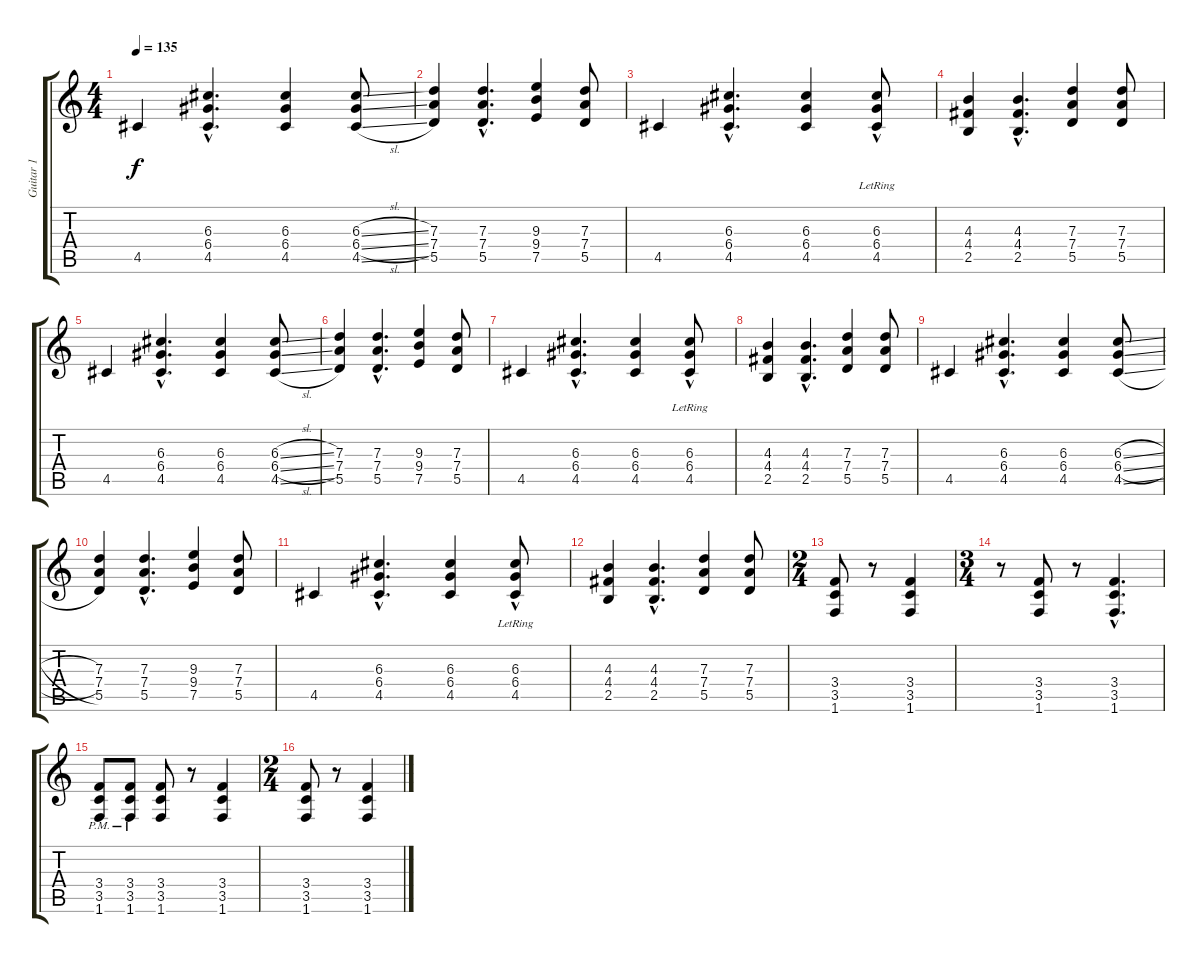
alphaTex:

\track ("Guitar 1" "Guitar 1") {instrument distortionguitar}
\staff {score tabs}
\tuning (E4 B3 G3 D3 A2 E2) {hide}
\ts (4 4)
\tempo 135
\clef g2
\ks c
4.5.4{dy f} (6.3{hac} 6.4{hac} 4.5{hac}).4{d} (6.3 6.4 4.5).4 (6.3{sl} 6.4{sl} 4.5{sl}).8 |
(7.3 7.4 5.5).4 (7.3{hac} 7.4{hac} 5.5{hac}).4{d} (9.3 9.4 7.5).4 (7.3 7.4 5.5).8 |
4.5.4 (6.3{hac} 6.4{hac} 4.5{hac}).4{d} (6.3 6.4 4.5).4 (6.3{hac lr} 6.4{lr} 4.5{lr}).8 |
(4.3 4.4 2.5).4 (4.3{hac} 4.4{hac} 2.5{hac}).4{d} (7.3 7.4 5.5).4 (7.3 7.4 5.5).8 |
4.5.4 (6.3{hac} 6.4{hac} 4.5{hac}).4{d} (6.3 6.4 4.5).4 (6.3{sl} 6.4{sl} 4.5{sl}).8 |
(7.3 7.4 5.5).4 (7.3{hac} 7.4{hac} 5.5{hac}).4{d} (9.3 9.4 7.5).4 (7.3 7.4 5.5).8 |
4.5.4 (6.3{hac} 6.4{hac} 4.5{hac}).4{d} (6.3 6.4 4.5).4 (6.3{hac lr} 6.4{lr} 4.5{lr}).8 |
(4.3 4.4 2.5).4 (4.3{hac} 4.4{hac} 2.5{hac}).4{d} (7.3 7.4 5.5).4 (7.3 7.4 5.5).8 |
4.5.4 (6.3{hac} 6.4{hac} 4.5{hac}).4{d} (6.3 6.4 4.5).4 (6.3{sl} 6.4{sl} 4.5{sl}).8 |
(7.3 7.4 5.5).4 (7.3{hac} 7.4{hac} 5.5{hac}).4{d} (9.3 9.4 7.5).4 (7.3 7.4 5.5).8 |
4.5.4 (6.3{hac} 6.4{hac} 4.5{hac}).4{d} (6.3 6.4 4.5).4 (6.3{hac lr} 6.4{lr} 4.5{lr}).8 |
(4.3 4.4 2.5).4 (4.3{hac} 4.4{hac} 2.5{hac}).4{d} (7.3 7.4 5.5).4 (7.3 7.4 5.5).8 |
\ts (2 4)
(3.4 3.5 1.6).8 r.8 (3.4 3.5 1.6).4 |
\ts (3 4)
r.8 (3.4 3.5 1.6).8 r.8 (3.4{hac} 3.5{hac} 1.6{hac}).4{d} |
(3.4{pm} 3.5{pm} 1.6{pm}).8 (3.4{pm} 3.5{pm} 1.6{pm}).8 (3.4 3.5 1.6).8 r.8 (3.4 3.5 1.6).4 |
\ts (2 4)
(3.4 3.5 1.6).8 r.8 (3.4 3.5 1.6).4
